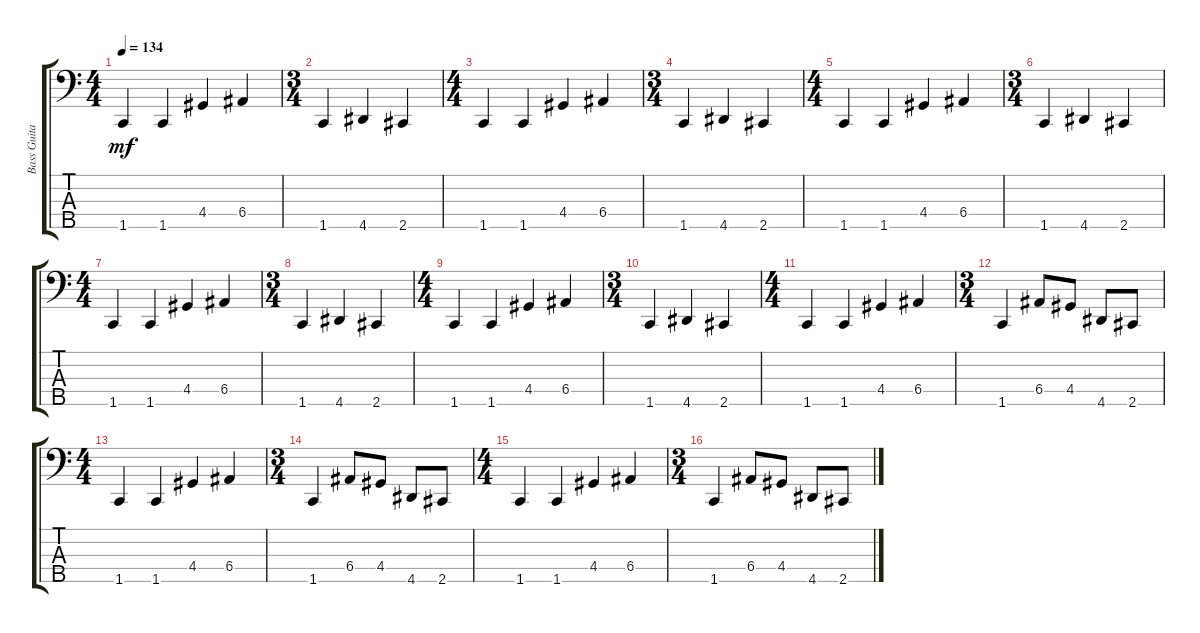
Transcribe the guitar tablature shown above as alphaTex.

\track ("Bass Guitar" "Bass Guita") {instrument electricbassfinger}
\staff {score tabs}
\tuning (G2 D2 A1 E1 B0) {hide}
\ts (4 4)
\tempo 134
\clef f4
\ks c
1.5.4{dy mf} 1.5.4 4.4.4 6.4.4 |
\ts (3 4)
1.5.4 4.5.4 2.5.4 |
\ts (4 4)
1.5.4 1.5.4 4.4.4 6.4.4 |
\ts (3 4)
1.5.4 4.5.4 2.5.4 |
\ts (4 4)
1.5.4 1.5.4 4.4.4 6.4.4 |
\ts (3 4)
1.5.4 4.5.4 2.5.4 |
\ts (4 4)
1.5.4 1.5.4 4.4.4 6.4.4 |
\ts (3 4)
1.5.4 4.5.4 2.5.4 |
\ts (4 4)
1.5.4 1.5.4 4.4.4 6.4.4 |
\ts (3 4)
1.5.4 4.5.4 2.5.4 |
\ts (4 4)
1.5.4 1.5.4 4.4.4 6.4.4 |
\ts (3 4)
1.5.4 6.4.8 4.4.8 4.5.8 2.5.8 |
\ts (4 4)
1.5.4 1.5.4 4.4.4 6.4.4 |
\ts (3 4)
1.5.4 6.4.8 4.4.8 4.5.8 2.5.8 |
\ts (4 4)
1.5.4 1.5.4 4.4.4 6.4.4 |
\ts (3 4)
1.5.4 6.4.8 4.4.8 4.5.8 2.5.8
